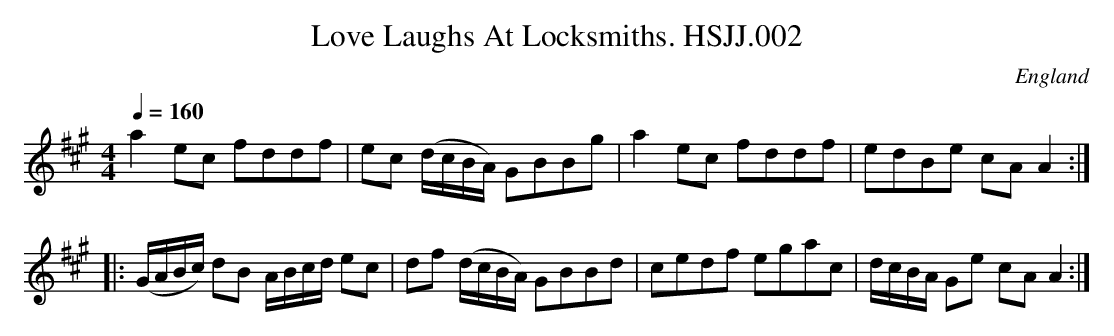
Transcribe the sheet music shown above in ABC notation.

X:1
T:Love Laughs At Locksmiths. HSJJ.002
M:4/4
L:1/8
Q:1/4=160
O:England
K:A
a2ec fddf|ec (d/c/B/A/) GBBg|a2ec fddf|edBe cAA2:|
|:(G/A/B/c/) dB A/B/c/d/ ec|df (d/c/B/A/) GBBd|\
cedf egac|d/c/B/A/ Ge cAA2:|
